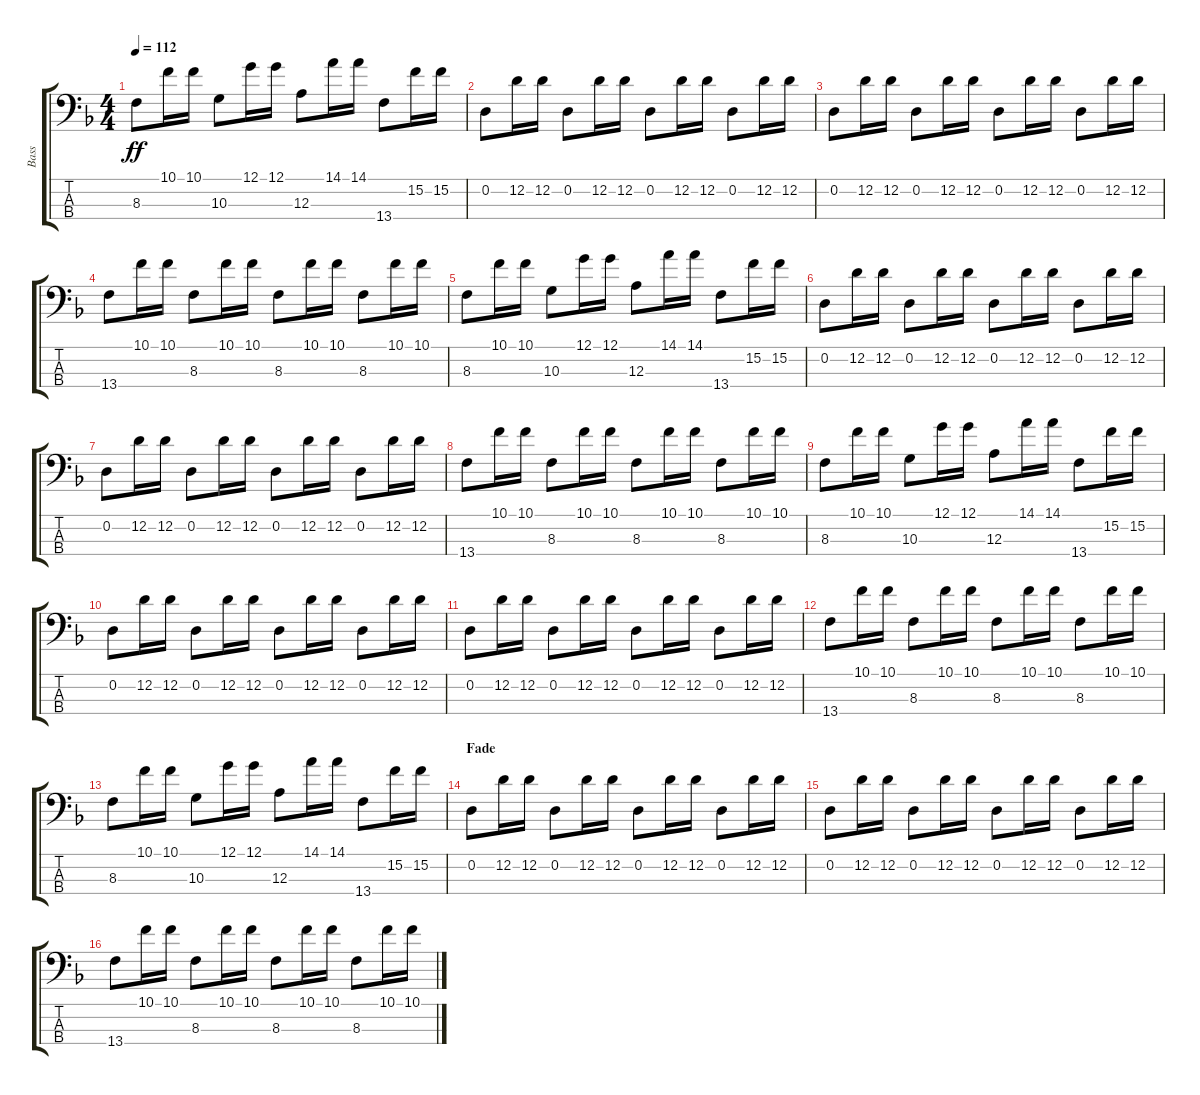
\track ("Bass" "Bass") {instrument electricbassfinger}
\staff {score tabs}
\tuning (G2 D2 A1 E1) {hide}
\ts (4 4)
\tempo 112
\clef f4
\ks f
8.3.8{dy ff} 10.1.16 10.1.16 10.3.8 12.1.16 12.1.16 12.3.8 14.1.16 14.1.16 13.4.8 15.2.16 15.2.16 |
0.2.8 12.2.16 12.2.16 0.2.8 12.2.16 12.2.16 0.2.8 12.2.16 12.2.16 0.2.8 12.2.16 12.2.16 |
0.2.8 12.2.16 12.2.16 0.2.8 12.2.16 12.2.16 0.2.8 12.2.16 12.2.16 0.2.8 12.2.16 12.2.16 |
13.4.8 10.1.16 10.1.16 8.3.8 10.1.16 10.1.16 8.3.8 10.1.16 10.1.16 8.3.8 10.1.16 10.1.16 |
8.3.8 10.1.16 10.1.16 10.3.8 12.1.16 12.1.16 12.3.8 14.1.16 14.1.16 13.4.8 15.2.16 15.2.16 |
0.2.8 12.2.16 12.2.16 0.2.8 12.2.16 12.2.16 0.2.8 12.2.16 12.2.16 0.2.8 12.2.16 12.2.16 |
0.2.8 12.2.16 12.2.16 0.2.8 12.2.16 12.2.16 0.2.8 12.2.16 12.2.16 0.2.8 12.2.16 12.2.16 |
13.4.8 10.1.16 10.1.16 8.3.8 10.1.16 10.1.16 8.3.8 10.1.16 10.1.16 8.3.8 10.1.16 10.1.16 |
8.3.8 10.1.16 10.1.16 10.3.8 12.1.16 12.1.16 12.3.8 14.1.16 14.1.16 13.4.8 15.2.16 15.2.16 |
0.2.8 12.2.16 12.2.16 0.2.8 12.2.16 12.2.16 0.2.8 12.2.16 12.2.16 0.2.8 12.2.16 12.2.16 |
0.2.8 12.2.16 12.2.16 0.2.8 12.2.16 12.2.16 0.2.8 12.2.16 12.2.16 0.2.8 12.2.16 12.2.16 |
13.4.8 10.1.16 10.1.16 8.3.8 10.1.16 10.1.16 8.3.8 10.1.16 10.1.16 8.3.8 10.1.16 10.1.16 |
8.3.8 10.1.16 10.1.16 10.3.8 12.1.16 12.1.16 12.3.8 14.1.16 14.1.16 13.4.8 15.2.16 15.2.16 |
\section ("" "Fade")
0.2.8 12.2.16 12.2.16 0.2.8 12.2.16 12.2.16 0.2.8 12.2.16 12.2.16 0.2.8 12.2.16 12.2.16 |
0.2.8 12.2.16 12.2.16 0.2.8 12.2.16 12.2.16 0.2.8 12.2.16 12.2.16 0.2.8 12.2.16 12.2.16 |
13.4.8 10.1.16 10.1.16 8.3.8 10.1.16 10.1.16 8.3.8 10.1.16 10.1.16 8.3.8 10.1.16 10.1.16
